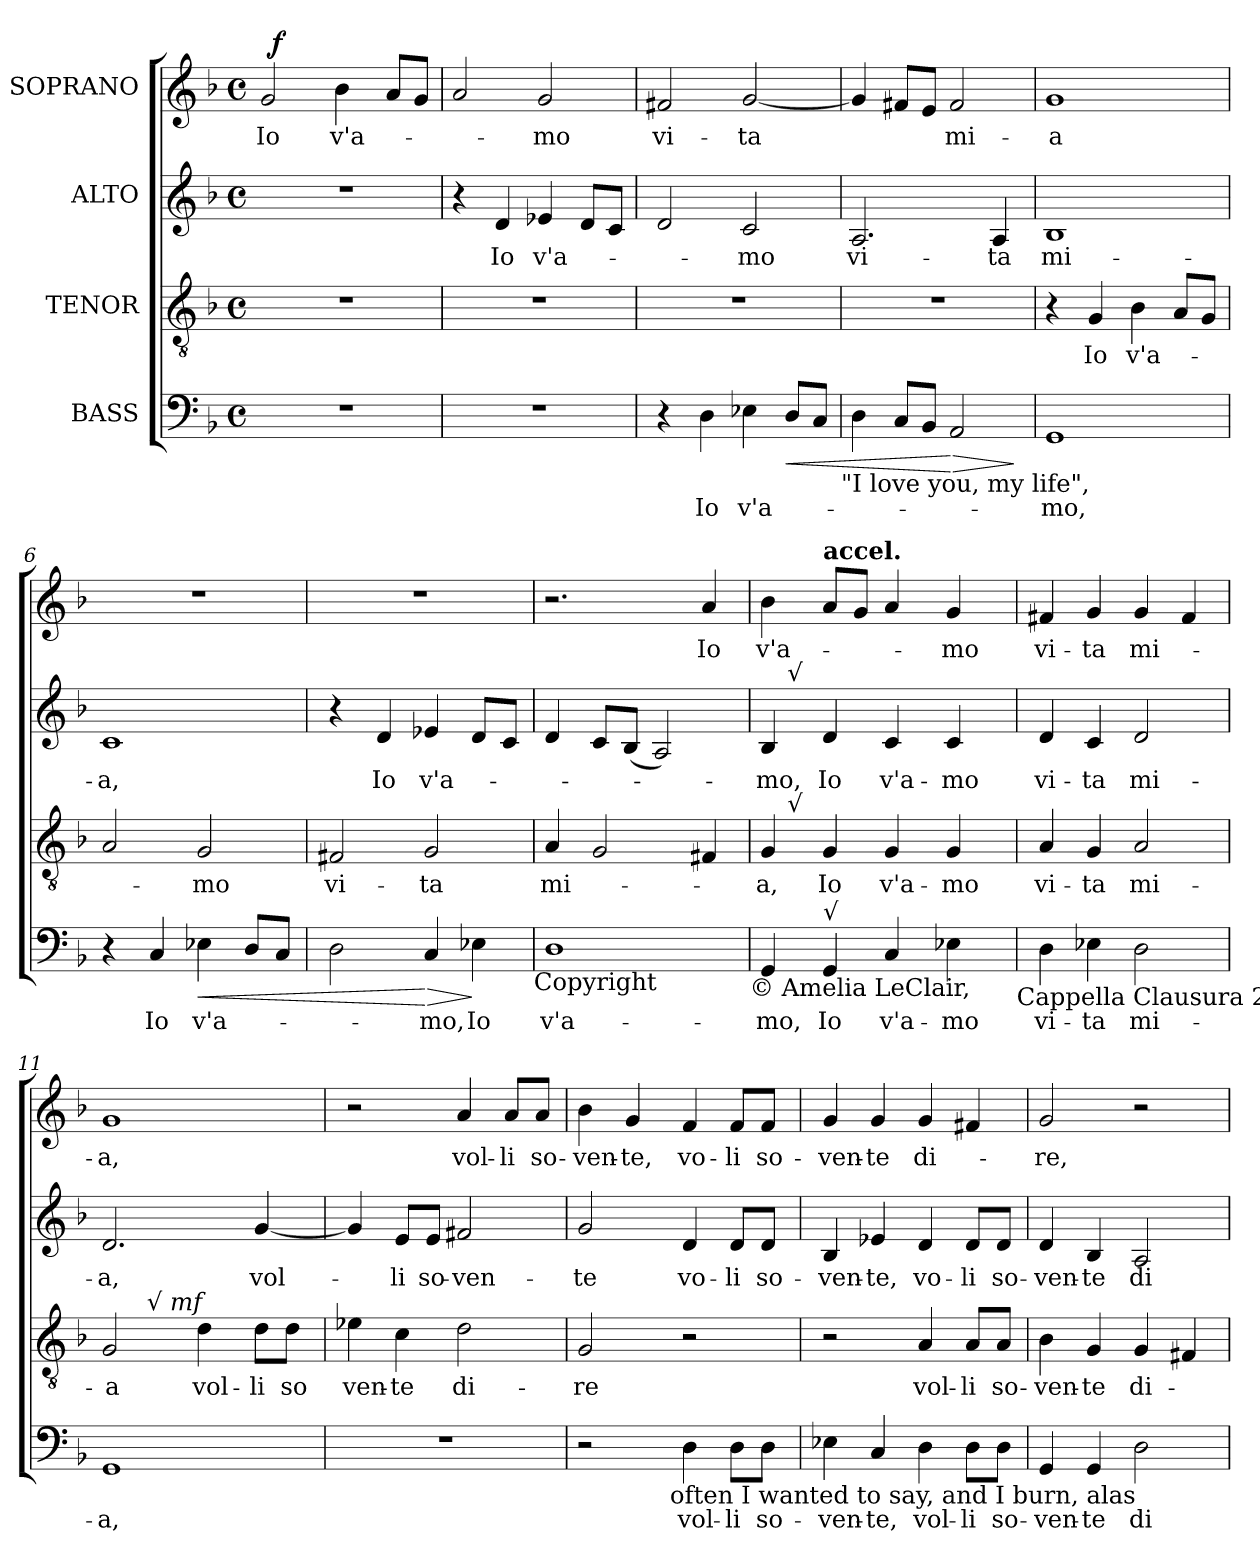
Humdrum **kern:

**kern	**text	**dynam	**kern	**text	**kern	**text	**kern	**text	**dynam
*part4	*part4	*part4	*part3	*part3	*part2	*part2	*part1	*part1	*part1
*staff4	*staff4	*staff4	*staff3	*staff3	*staff2	*staff2	*staff1	*staff1	*staff1
*I"BASS	*	*	*I"TENOR	*	*I"ALTO	*	*I"SOPRANO	*	*
*clefF4	*	*	*clefGv2	*	*clefG2	*	*clefG2	*	*
*k[b-]	*	*	*k[b-]	*	*k[b-]	*	*k[b-]	*	*
*F:	*	*	*F:	*	*F:	*	*F:	*	*
*M4/4	*	*	*M4/4	*	*M4/4	*	*M4/4	*	*
*met(c)	*	*	*met(c)	*	*met(c)	*	*met(c)	*	*
=1	=1	=1	=1	=1	=1	=1	=1	=1	=1
!	!	!	!	!	!	!	!	!LO:LY:b	!
*	*	*	*	*	*	*	*^	*	*
1r	.	.	1r	.	1r	.	2g/	32ryy	Io	.
!	!	!	!	!	!	!	!	!	!	!LO:DY:a
.	.	.	.	.	.	.	.	2ryy	.	f
!	!	!	!	!	!	!	!	!	!LO:LY:b	!
.	.	.	.	.	.	.	4b-\	.	v'a-	.
.	.	.	.	.	.	.	.	4...ryy	.	.
.	.	.	.	.	.	.	8a/L	.	.	.
.	.	.	.	.	.	.	8g/J	.	.	.
*	*	*	*	*	*	*	*v	*v	*	*
=2	=2	=2	=2	=2	=2	=2	=2	=2	=2
1r	.	.	1r	.	4r	.	2a/	.	.
!	!	!	!	!	!	!LO:LY:b	!	!	!
.	.	.	.	.	4d/	Io	.	.	.
!	!	!	!	!	!	!LO:LY:b	!	!LO:LY:b	!
.	.	.	.	.	4e-X/	v'a-	2g/	-mo	.
.	.	.	.	.	8d/L	.	.	.	.
.	.	.	.	.	8c/J	.	.	.	.
=3	=3	=3	=3	=3	=3	=3	=3	=3	=3
!	!	!	!	!	!	!	!	!LO:LY:b	!
4r	.	.	1r	.	2d/	.	2f#X/	vi-	.
!	!LO:LY:b	!	!	!	!	!	!	!	!
4D\	Io	.	.	.	.	.	.	.	.
!	!LO:LY:b	!	!	!	!	!LO:LY:b	!	!LO:LY:b	!
4E-X\	v'a-	.	.	.	2c/	-mo	[<2g/	-ta	.
!	!	!LO:HP:b	!	!	!	!	!	!	!
8D/L	.	<	.	.	.	.	.	.	.
8C/J	.	.	.	.	.	.	.	.	.
!LO:TX:b:t="I love you, my life",	!	!	!	!	!	!	!	!	!
=4	=4	=4	=4	=4	=4	=4	=4	=4	=4
!	!	!	!	!	!	!LO:LY:b	!	!	!
4D\	.	.	1r	.	2.A/	vi-	4g/]	.	.
8C/L	.	.	.	.	.	.	8f#X/L	.	.
8BB-/J	.	.	.	.	.	.	8e/J	.	.
!	!	!LO:HP:n=1:b	!	!	!	!	!	!LO:LY:b	!
2AA/	.	[ >	.	.	.	.	2f#/	mi-	.
!	!	!	!	!	!	!LO:LY:b	!	!	!
.	.	.	.	.	4A/	-ta	.	.	.
.	.	]	.	.	.	.	.	.	.
=5	=5	=5	=5	=5	=5	=5	=5	=5	=5
!	!LO:LY:b	!	!	!	!	!LO:LY:b	!	!LO:LY:b:rj	!
1GG	-mo,	.	4r	.	1B-	mi-	1g	-a	.
!	!	!	!	!LO:LY:b	!	!	!	!	!
.	.	.	4G/	Io	.	.	.	.	.
!	!	!	!	!LO:LY:b	!	!	!	!	!
.	.	.	4B-\	v'a-	.	.	.	.	.
.	.	.	8A/L	.	.	.	.	.	.
.	.	.	8G/J	.	.	.	.	.	.
!!LO:LB:g=z
=6	=6	=6	=6	=6	=6	=6	=6	=6	=6
!	!	!	!	!	!	!LO:LY:b	!	!	!
4r	.	.	2A/	.	1c	-a,	1r	.	.
!	!LO:LY:b	!	!	!	!	!	!	!	!
4C/	Io	.	.	.	.	.	.	.	.
!	!LO:LY:b	!LO:HP:b	!	!LO:LY:b	!	!	!	!	!
4E-X\	v'a-	<	2G/	-mo	.	.	.	.	.
8D/L	.	.	.	.	.	.	.	.	.
8C/J	.	.	.	.	.	.	.	.	.
=7	=7	=7	=7	=7	=7	=7	=7	=7	=7
!	!	!	!	!LO:LY:b	!	!	!	!	!
2D\	.	.	2F#X/	vi-	4r	.	1r	.	.
!	!	!	!	!	!	!LO:LY:b	!	!	!
.	.	.	.	.	4d/	Io	.	.	.
!	!LO:LY:b	!LO:HP:n=1:b	!	!LO:LY:b	!	!LO:LY:b	!	!	!
4C/	-mo,	[ >	2G/	-ta	4e-X/	v'a-	.	.	.
!	!LO:LY:b	!	!	!	!	!	!	!	!
4E-X\	Io	]	.	.	8d/L	.	.	.	.
.	.	.	.	.	8c/J	.	.	.	.
!LO:TX:b:t=Copyright	!	!	!	!	!	!	!	!	!
=8	=8	=8	=8	=8	=8	=8	=8	=8	=8
!	!LO:LY:b	!	!	!LO:LY:b	!	!	!	!	!
1D	v'a-	.	4A/	mi-	4d/	.	2.r	.	.
.	.	.	2G/	.	8c/L	.	.	.	.
.	.	.	.	.	(8B-/J	.	.	.	.
.	.	.	.	.	2A/)	.	.	.	.
!	!	!	!	!	!	!	!	!LO:LY:b	!
.	.	.	4F#X/	.	.	.	4a/	Io	.
!LO:TX:b:t=© Amelia LeClair,	!	!	!	!	!	!	!	!	!
=9	=9	=9	=9	=9	=9	=9	=9	=9	=9
!	!LO:LY:b	!	!	!LO:LY:b	!	!LO:LY:b	!	!LO:LY:b	!
*	*	*	*^	*	*^	*	*	*	*
4GG/	-mo,	.	4G/	16.ryy	-a,	4B-/	16.ryy	-mo,	4b-\	v'a-	.
!	!	!	!	!	!	!	!LO:TX:a:i:t=√	!	!	!	!
!	!	!	!	!LO:TX:a:i:t=√	!	!	!	!	!	!	!
.	.	.	.	2ryy	.	.	2ryy	.	.	.	.
!	!	!	!	!	!	!	!	!	!LO:TX:a:B:t=accel.	!	!
!LO:TX:a:i:t=√	!	!	!	!	!	!	!	!	!	!	!
!	!LO:LY:b	!	!	!	!LO:LY:b	!	!	!LO:LY:b	!	!	!
4GG/	Io	.	4G/	.	Io	4d/	.	Io	8a/L	.	.
.	.	.	.	.	.	.	.	.	8g/J	.	.
!	!LO:LY:b	!	!	!	!LO:LY:b	!	!	!LO:LY:b	!	!	!
4C/	v'a-	.	4G/	.	v'a-	4c/	.	v'a-	4a/	.	.
.	.	.	.	4ryy	.	.	4ryy	.	.	.	.
!	!LO:LY:b:rj	!	!	!	!LO:LY:b:rj	!	!	!LO:LY:b:rj	!	!LO:LY:b	!
4E-X\	-mo	.	4G/	.	-mo	4c/	.	-mo	4g/	-mo	.
.	.	.	.	8ryy	.	.	8ryy	.	.	.	.
.	.	.	.	32ryy	.	.	32ryy	.	.	.	.
!LO:TX:b:t=Cappella Clausura 201	!	!	!	!	!	!	!	!	!	!	!
=10	=10	=10	=10	=10	=10	=10	=10	=10	=10	=10	=10
!	!LO:LY:b	!	!	!	!LO:LY:b	!	!	!LO:LY:b	!	!LO:LY:b	!
*	*	*	*v	*v	*	*	*	*	*	*	*
*	*	*	*	*	*v	*v	*	*	*	*
4D\	vi-	.	4A/	vi-	4d/	vi-	4f#X/	vi-	.
!	!LO:LY:b	!	!	!LO:LY:b	!	!LO:LY:b	!	!LO:LY:b	!
4E-X\	-ta	.	4G/	-ta	4c/	-ta	4g/	-ta	.
!	!LO:LY:b	!	!	!LO:LY:b	!	!LO:LY:b	!	!LO:LY:b	!
2D\	mi-	.	2A/	mi-	2d/	mi-	4g/	mi-	.
.	.	.	.	.	.	.	4f#/	.	.
=11	=11	=11	=11	=11	=11	=11	=11	=11	=11
!	!LO:LY:b	!	!	!LO:LY:b	!	!LO:LY:b	!	!LO:LY:b	!
*	*	*	*^	*	*	*	*	*	*
1GG	-a,	.	2G/	8..ryy	-a	2.d/	-a,	1g	-a,	.
!	!	!	!	!LO:TX:a:i:t=√ mf	!	!	!	!	!	!
.	.	.	.	2ryy	.	.	.	.	.	.
!	!	!	!	!	!LO:LY:b	!	!	!	!	!
.	.	.	4d\	.	vol-	.	.	.	.	.
.	.	.	.	4ryy	.	.	.	.	.	.
!	!	!	!	!	!LO:LY:b:rj	!	!LO:LY:b	!	!	!
.	.	.	8d\L	.	-li	[>4g/	vol-	.	.	.
!	!	!	!	!	!LO:LY:b	!	!	!	!	!
.	.	.	8d\J	.	so	.	.	.	.	.
.	.	.	.	32ryy	.	.	.	.	.	.
!!LO:PB:g=z
=12	=12	=12	=12	=12	=12	=12	=12	=12	=12	=12
!	!	!	!	!	!LO:LY:b	!	!	!	!	!
*	*	*	*v	*v	*	*	*	*	*	*
1r	.	.	4e-X\	ven-	4g/]	.	2r	.	.
!	!	!	!	!LO:LY:b	!	!LO:LY:b	!	!	!
.	.	.	4c\	-te	8e/L	-li	.	.	.
!	!	!	!	!	!	!LO:LY:b	!	!	!
.	.	.	.	.	8e/J	so-	.	.	.
!	!	!	!	!LO:LY:b	!	!LO:LY:b	!	!LO:LY:b	!
.	.	.	2d\	di-	2f#X/	-ven-	4a/	vol-	.
!	!	!	!	!	!	!	!	!LO:LY:b	!
.	.	.	.	.	.	.	8a/L	-li	.
!	!	!	!	!	!	!	!	!LO:LY:b	!
.	.	.	.	.	.	.	8a/J	so-	.
=13	=13	=13	=13	=13	=13	=13	=13	=13	=13
!	!	!	!	!LO:LY:b	!	!LO:LY:b	!	!LO:LY:b	!
*^	*	*	*	*	*	*	*	*	*
2r	4...ryy	.	.	2G/	-re	2g/	-te	4b-\	-ven-	.
!	!	!	!	!	!	!	!	!	!LO:LY:b	!
.	.	.	.	.	.	.	.	4g/	-te,	.
!	!LO:TX:b:t=often I wanted to say, and I burn, alas	!	!	!	!	!	!	!	!	!
.	2ryy	.	.	.	.	.	.	.	.	.
!	!	!LO:LY:b	!	!	!	!	!LO:LY:b	!	!LO:LY:b	!
4D\	.	vol-	.	2r	.	4d/	vo-	4f/	vo-	.
!	!	!LO:LY:b	!	!	!	!	!LO:LY:b	!	!LO:LY:b	!
8D\L	.	-li	.	.	.	8d/L	-li	8f/L	-li	.
!	!	!LO:LY:b	!	!	!	!	!LO:LY:b	!	!LO:LY:b	!
8D\J	.	so-	.	.	.	8d/J	so-	8f/J	so-	.
.	32ryy	.	.	.	.	.	.	.	.	.
=14	=14	=14	=14	=14	=14	=14	=14	=14	=14	=14
!	!	!LO:LY:b	!	!	!	!	!LO:LY:b	!	!LO:LY:b	!
*v	*v	*	*	*	*	*	*	*	*	*
4E-X\	-ven-	.	2r	.	4B-/	-ven-	4g/	-ven-	.
!	!LO:LY:b	!	!	!	!	!LO:LY:b	!	!LO:LY:b	!
4C/	-te,	.	.	.	4e-X/	-te,	4g/	-te	.
!	!LO:LY:b	!	!	!LO:LY:b	!	!LO:LY:b	!	!LO:LY:b	!
4D\	vol-	.	4A/	vol-	4d/	vo-	4g/	di-	.
!	!LO:LY:b	!	!	!LO:LY:b	!	!LO:LY:b	!	!	!
8D\L	-li	.	8A/L	-li	8d/L	-li	4f#X/	.	.
!	!LO:LY:b	!	!	!LO:LY:b	!	!LO:LY:b	!	!	!
8D\J	so-	.	8A/J	so-	8d/J	so-	.	.	.
=15	=15	=15	=15	=15	=15	=15	=15	=15	=15
!	!LO:LY:b	!	!	!LO:LY:b	!	!LO:LY:b	!	!LO:LY:b	!
4GG/	-ven-	.	4B-\	-ven-	4d/	-ven-	2g/	-re,	.
!	!LO:LY:b	!	!	!LO:LY:b	!	!LO:LY:b	!	!	!
4GG/	-te	.	4G/	-te	4B-/	-te	.	.	.
!	!LO:LY:b	!	!	!LO:LY:b	!	!LO:LY:b	!	!	!
2D\	di-	.	4G/	di-	2A/	di-	2r	.	.
.	.	.	4F#X/	.	.	.	.	.	.
=	=	=	=	=	=	=	=	=	=
*-	*-	*-	*-	*-	*-	*-	*-	*-	*-
